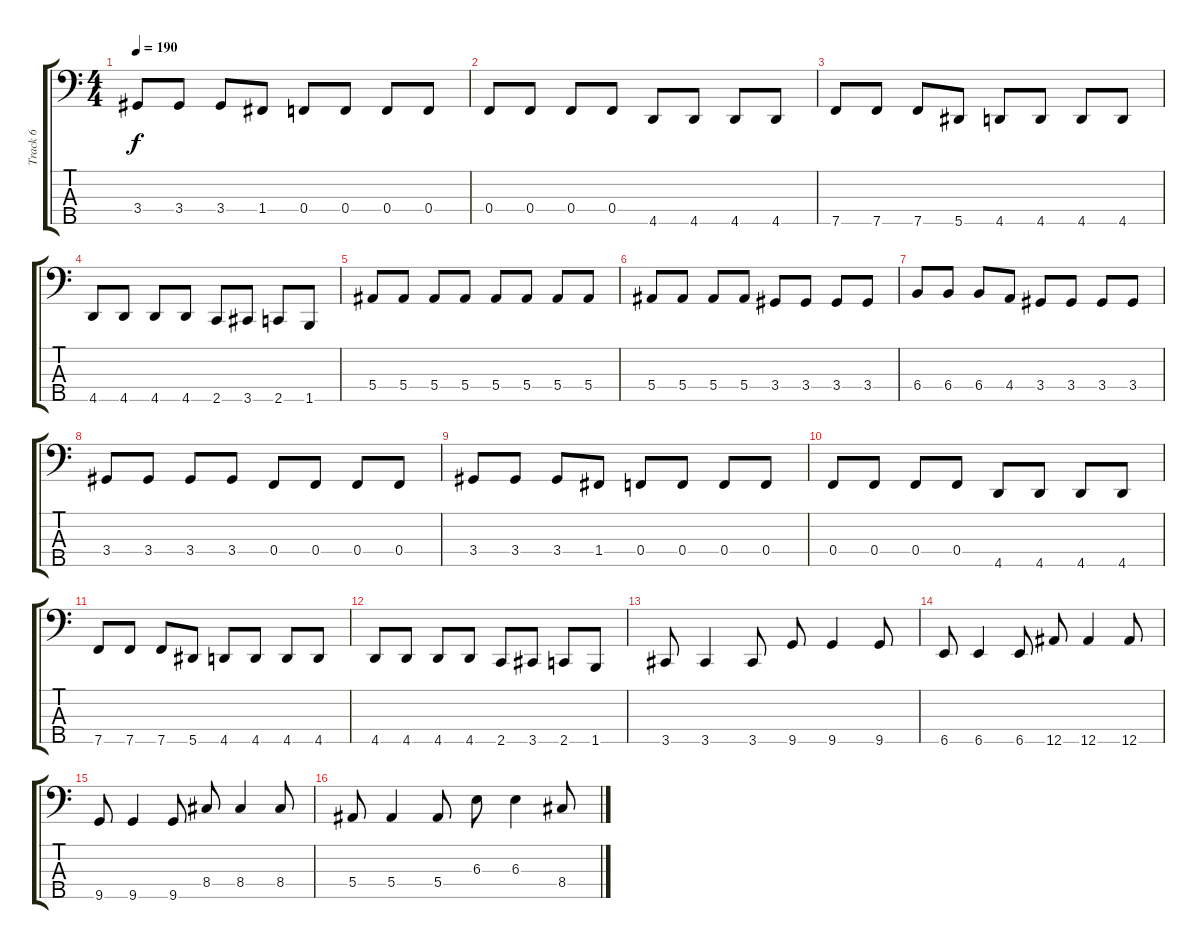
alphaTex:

\track ("Track 6" "Track 6") {instrument electricbassfinger}
\staff {score tabs}
\tuning (F2 D2 Bb1 F1 Bb0) {hide}
\ts (4 4)
\tempo 190
\clef f4
\ks c
3.4.8{dy f} 3.4.8 3.4.8 1.4.8 0.4.8 0.4.8 0.4.8 0.4.8 |
0.4.8 0.4.8 0.4.8 0.4.8 4.5.8 4.5.8 4.5.8 4.5.8 |
7.5.8 7.5.8 7.5.8 5.5.8 4.5.8 4.5.8 4.5.8 4.5.8 |
4.5.8 4.5.8 4.5.8 4.5.8 2.5.8 3.5.8 2.5.8 1.5.8 |
5.4.8 5.4.8 5.4.8 5.4.8 5.4.8 5.4.8 5.4.8 5.4.8 |
5.4.8 5.4.8 5.4.8 5.4.8 3.4.8 3.4.8 3.4.8 3.4.8 |
6.4.8 6.4.8 6.4.8 4.4.8 3.4.8 3.4.8 3.4.8 3.4.8 |
3.4.8 3.4.8 3.4.8 3.4.8 0.4.8 0.4.8 0.4.8 0.4.8 |
3.4.8 3.4.8 3.4.8 1.4.8 0.4.8 0.4.8 0.4.8 0.4.8 |
0.4.8 0.4.8 0.4.8 0.4.8 4.5.8 4.5.8 4.5.8 4.5.8 |
7.5.8 7.5.8 7.5.8 5.5.8 4.5.8 4.5.8 4.5.8 4.5.8 |
4.5.8 4.5.8 4.5.8 4.5.8 2.5.8 3.5.8 2.5.8 1.5.8 |
3.5.8 3.5.4 3.5.8 9.5.8 9.5.4 9.5.8 |
6.5.8 6.5.4 6.5.8 12.5.8 12.5.4 12.5.8 |
9.5.8 9.5.4 9.5.8 8.4.8 8.4.4 8.4.8 |
5.4.8 5.4.4 5.4.8 6.3.8 6.3.4 8.4.8
